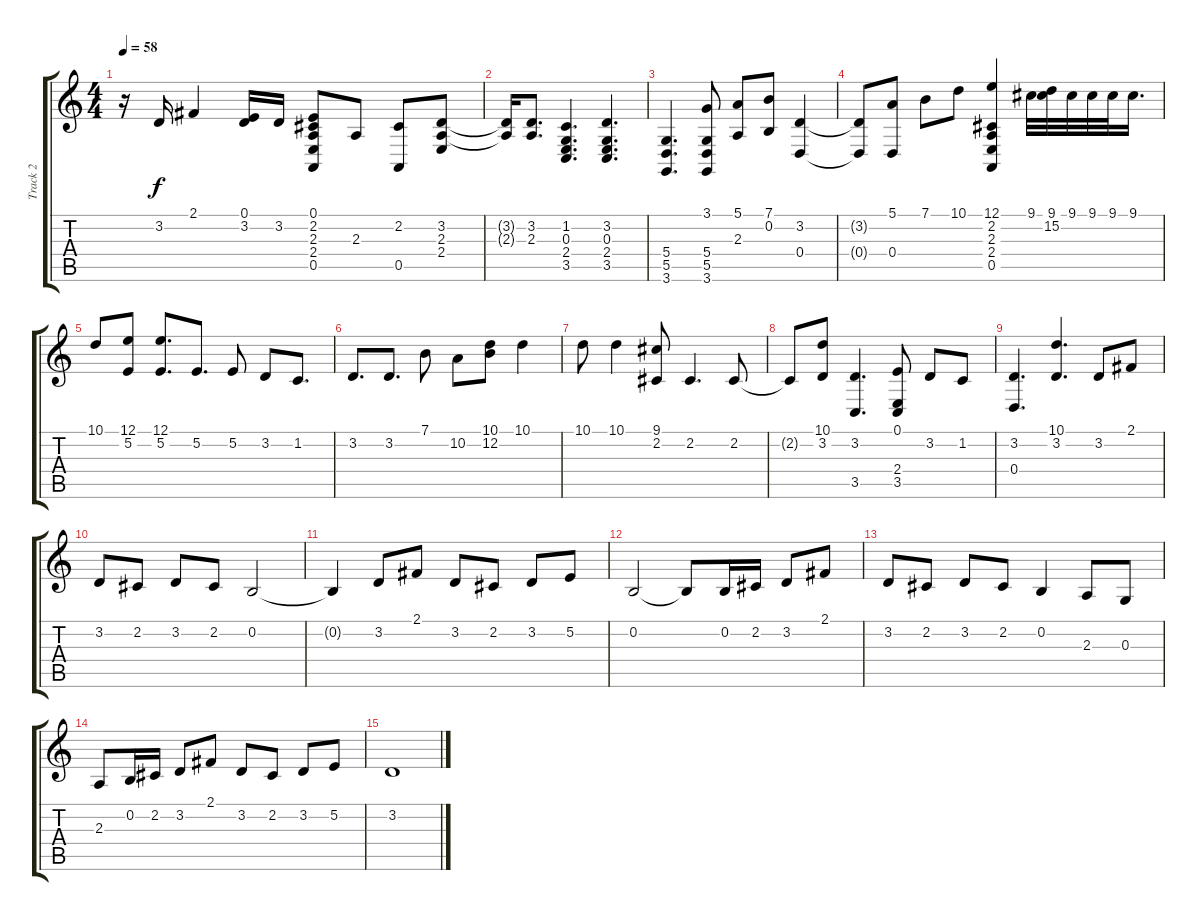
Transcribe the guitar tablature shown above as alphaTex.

\track ("Track 2" "Track 2") {instrument acousticgrandpiano}
\staff {score tabs}
\tuning (E4 B3 G3 D3 A2 E2) {hide}
\ts (4 4)
\tempo 58
\clef g2
\ks c
r.16{dy f} 3.2.16 2.1.4 (0.1 3.2).16 3.2.16 (0.1 2.2 2.3 2.4 0.5).8 2.3.8 (2.2 0.5).8 (3.2 2.3 2.4).8 |
(3.2{t} 2.3{t}).16 (3.2 2.3).8{d} (1.2 0.3 2.4 3.5).4{d} (3.2 0.3 2.4 3.5).4{d} |
(5.4 5.5 3.6).4{d} (3.1 5.4 5.5 3.6).8 (5.1 2.3).8 (7.1 0.2).8 (3.2 0.4).4 |
(3.2{t} 0.4{t}).8 (5.1 0.4).8 7.1.8 10.1.8 (12.1 2.2 2.3 2.4 0.5).4 9.1.32 (9.1 15.2).32 9.1.32 9.1.32 9.1.32 9.1.16{d} |
10.1.8 (12.1 5.2).8 (12.1 5.2).8{d} 5.2.8{d} 5.2.8 3.2.8 1.2.8{d} |
3.2.8{d} 3.2.8{d} 7.1.8 10.2.8 (10.1 12.2).8 10.1.4 |
10.1.8 10.1.4 (9.1 2.2).8 2.2.4{d} 2.2.8 |
2.2{t}.8 (10.1 3.2).8 (3.2 3.5).4{d} (0.1 2.4 3.5).8 3.2.8 1.2.8 |
(3.2 0.4).4{d} (10.1 3.2).4{d} 3.2.8 2.1.8 |
3.2.8 2.2.8 3.2.8 2.2.8 0.2.2 |
0.2{t}.4 3.2.8 2.1.8 3.2.8 2.2.8 3.2.8 5.2.8 |
0.2.2 0.2{t}.8 0.2.16 2.2.16 3.2.8 2.1.8 |
3.2.8 2.2.8 3.2.8 2.2.8 0.2.4 2.3.8 0.3.8 |
2.3.8 0.2.16 2.2.16 3.2.8 2.1.8 3.2.8 2.2.8 3.2.8 5.2.8 |
3.2.1
